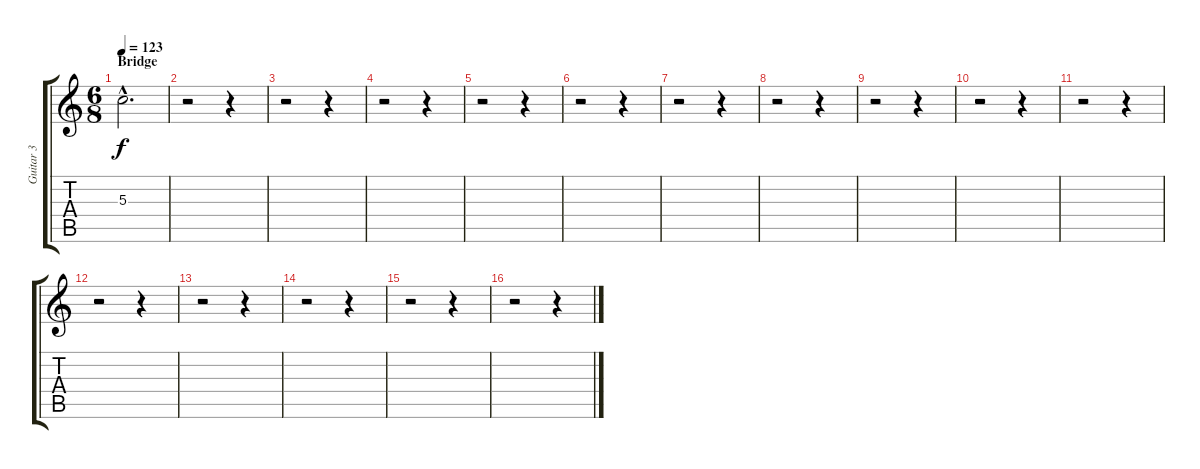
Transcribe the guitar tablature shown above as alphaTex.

\track ("Guitar 3" "Guitar 3") {instrument distortionguitar}
\staff {score tabs}
\tuning (E4 B3 G3 D3 A2 D2) {hide}
\ts (6 8)
\section ("" "Bridge")
\tempo 123
\clef g2
\ks c
5.3{hac t}.2{d dy f} |
r.2 r.4 |
r.2 r.4 |
r.2 r.4 |
r.2 r.4 |
r.2 r.4 |
r.2 r.4 |
r.2 r.4 |
r.2 r.4 |
r.2 r.4 |
r.2 r.4 |
r.2 r.4 |
r.2 r.4 |
r.2 r.4 |
r.2 r.4 |
r.2 r.4
